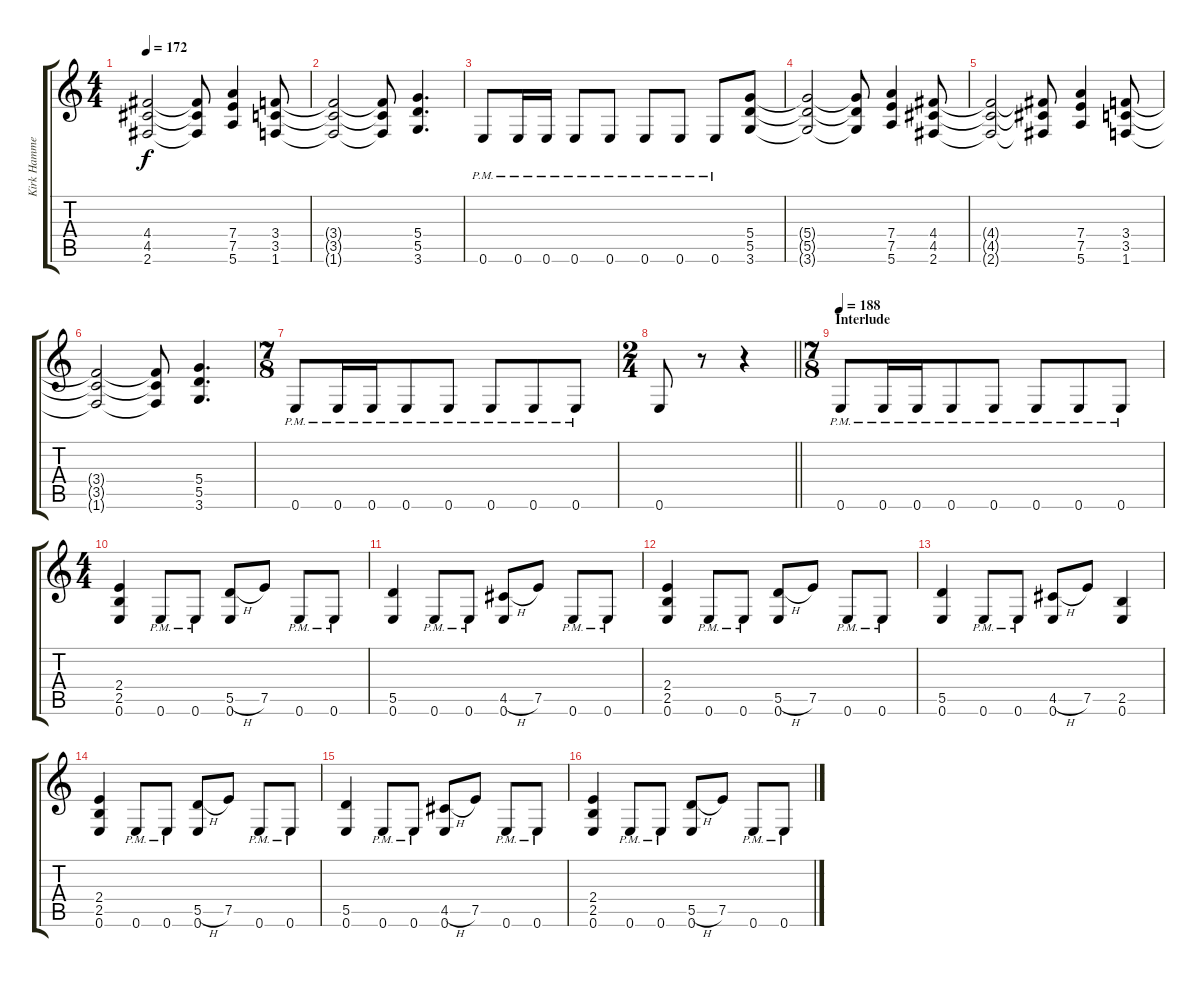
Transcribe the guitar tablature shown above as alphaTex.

\track ("Kirk Hammett Rhythm" "Kirk Hamme") {instrument distortionguitar}
\staff {score tabs}
\tuning (E4 B3 G3 D3 A2 E2) {hide}
\ts (4 4)
\tempo 172
\clef g2
\ks c
(4.4{t} 4.5{t} 2.6{t}).2{dy f} (4.4{t} 4.5{t} 2.6{t}).8 (7.4 7.5 5.6).4 (3.4 3.5 1.6).8 |
(3.4{t} 3.5{t} 1.6{t}).2 (3.4{t} 3.5{t} 1.6{t}).8 (5.4 5.5 3.6).4{d} |
0.6{pm}.8 0.6{pm}.16 0.6{pm}.16 0.6{pm}.8 0.6{pm}.8 0.6{pm}.8 0.6{pm}.8 0.6{pm}.8 (5.4 5.5 3.6).8 |
(5.4{t} 5.5{t} 3.6{t}).2 (5.4{t} 5.5{t} 3.6{t}).8 (7.4 7.5 5.6).4 (4.4 4.5 2.6).8 |
(4.4{t} 4.5{t} 2.6{t}).2 (4.4{t} 4.5{t} 2.6{t}).8 (7.4 7.5 5.6).4 (3.4 3.5 1.6).8 |
(3.4{t} 3.5{t} 1.6{t}).2 (3.4{t} 3.5{t} 1.6{t}).8 (5.4 5.5 3.6).4{d} |
\ts (7 8)
0.6{pm}.8 0.6{pm}.16 0.6{pm}.16 0.6{pm}.8 0.6{pm}.8 0.6{pm}.8 0.6{pm}.8 0.6{pm}.8 |
\ts (2 4)
\barLineRight lightlight
0.6.8 r.8 r.4 |
\ts (7 8)
\section ("" "Interlude")
\tempo 188
0.6{pm}.8 0.6{pm}.16 0.6{pm}.16 0.6{pm}.8 0.6{pm}.8 0.6{pm}.8 0.6{pm}.8 0.6{pm}.8 |
\ts (4 4)
(2.4 2.5 0.6).4 0.6{pm}.8 0.6{pm}.8 (5.5{h} 0.6).8 7.5.8 0.6{pm}.8 0.6{pm}.8 |
(5.5 0.6).4 0.6{pm}.8 0.6{pm}.8 (4.5{h} 0.6).8 7.5.8 0.6{pm}.8 0.6{pm}.8 |
(2.4 2.5 0.6).4 0.6{pm}.8 0.6{pm}.8 (5.5{h} 0.6).8 7.5.8 0.6{pm}.8 0.6{pm}.8 |
(5.5 0.6).4 0.6{pm}.8 0.6{pm}.8 (4.5{h} 0.6).8 7.5.8 (2.5 0.6).4 |
(2.4 2.5 0.6).4 0.6{pm}.8 0.6{pm}.8 (5.5{h} 0.6).8 7.5.8 0.6{pm}.8 0.6{pm}.8 |
(5.5 0.6).4 0.6{pm}.8 0.6{pm}.8 (4.5{h} 0.6).8 7.5.8 0.6{pm}.8 0.6{pm}.8 |
(2.4 2.5 0.6).4 0.6{pm}.8 0.6{pm}.8 (5.5{h} 0.6).8 7.5.8 0.6{pm}.8 0.6{pm}.8
